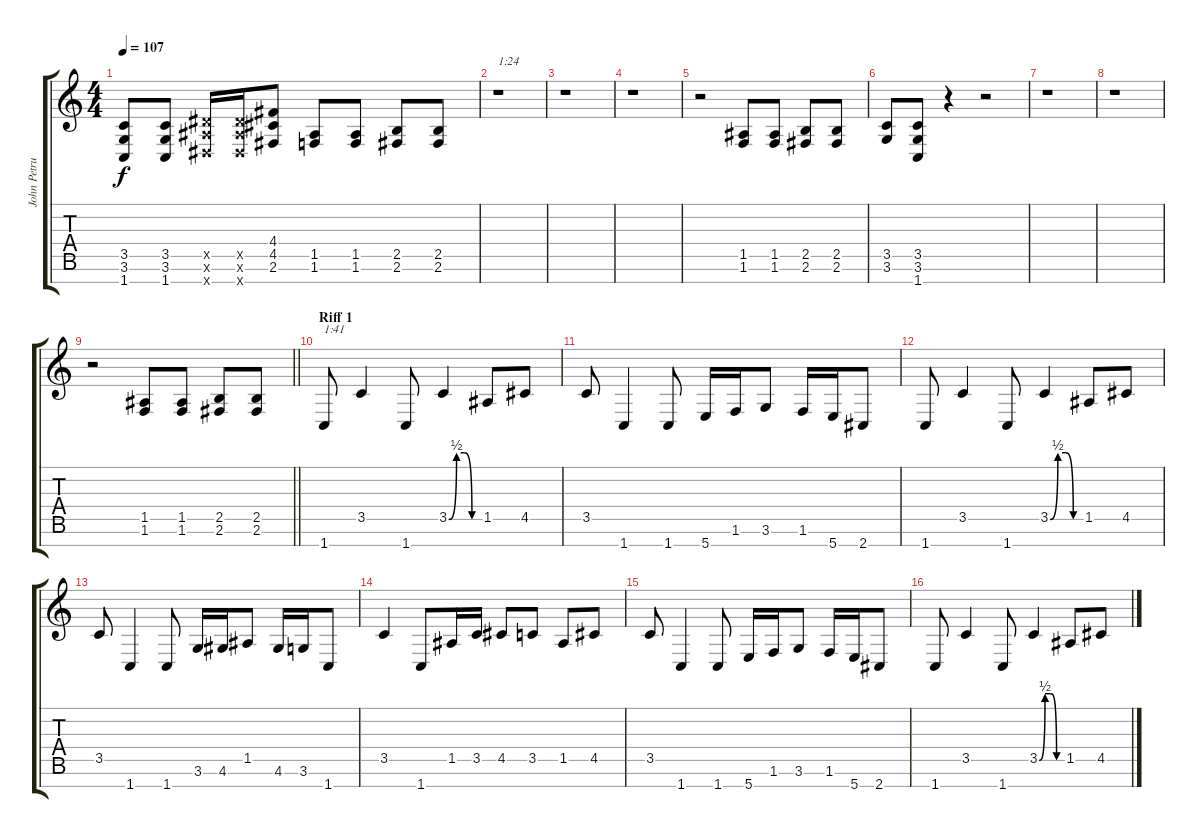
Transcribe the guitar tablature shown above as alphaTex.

\track ("John Petrucci" "John Petru") {instrument distortionguitar}
\staff {score tabs}
\tuning (E4 B3 G3 D3 A2 E2 B1) {hide}
\ts (4 4)
\tempo 107
\clef g2
\ks c
(3.5 3.6 1.7).8{dy f} (3.5 3.6 1.7).8 (6.5{x} 6.6{x} 4.7{x}).16 (6.5{x} 6.6{x} 4.7{x}).16 (4.4 4.5 2.6).8 (1.5 1.6).8 (1.5 1.6).8 (2.5 2.6).8 (2.5 2.6).8 |
r.1{txt "1:24"} |
r.1 |
r.1 |
r.2 (1.5 1.6).8 (1.5 1.6).8 (2.5 2.6).8 (2.5 2.6).8 |
(3.5 3.6).8 (3.5 3.6 1.7).8 r.4 r.2 |
r.1 |
r.1 |
\barLineRight lightlight
r.2 (1.5 1.6).8 (1.5 1.6).8 (2.5 2.6).8 (2.5 2.6).8 |
\section ("" "Riff 1")
1.7.8{txt "1:41"} 3.5.4 1.7.8 3.5{be (custom 0 0 15 2 30 2 45 0 60 0)}.4 1.5.8 4.5.8 |
3.5.8 1.7.4 1.7.8 5.7.16 1.6.16 3.6.8 1.6.16 5.7.16 2.7.8 |
1.7.8 3.5.4 1.7.8 3.5{be (custom 0 0 15 2 30 2 45 0 60 0)}.4 1.5.8 4.5.8 |
3.5.8 1.7.4 1.7.8 3.6.16 4.6.16 1.5.8 4.6.16 3.6.16 1.7.8 |
3.5.4 1.7.8 1.5.16 3.5.16 4.5.8 3.5.8 1.5.8 4.5.8 |
3.5.8 1.7.4 1.7.8 5.7.16 1.6.16 3.6.8 1.6.16 5.7.16 2.7.8 |
1.7.8 3.5.4 1.7.8 3.5{be (custom 0 0 15 2 30 2 45 0 60 0)}.4 1.5.8 4.5.8
